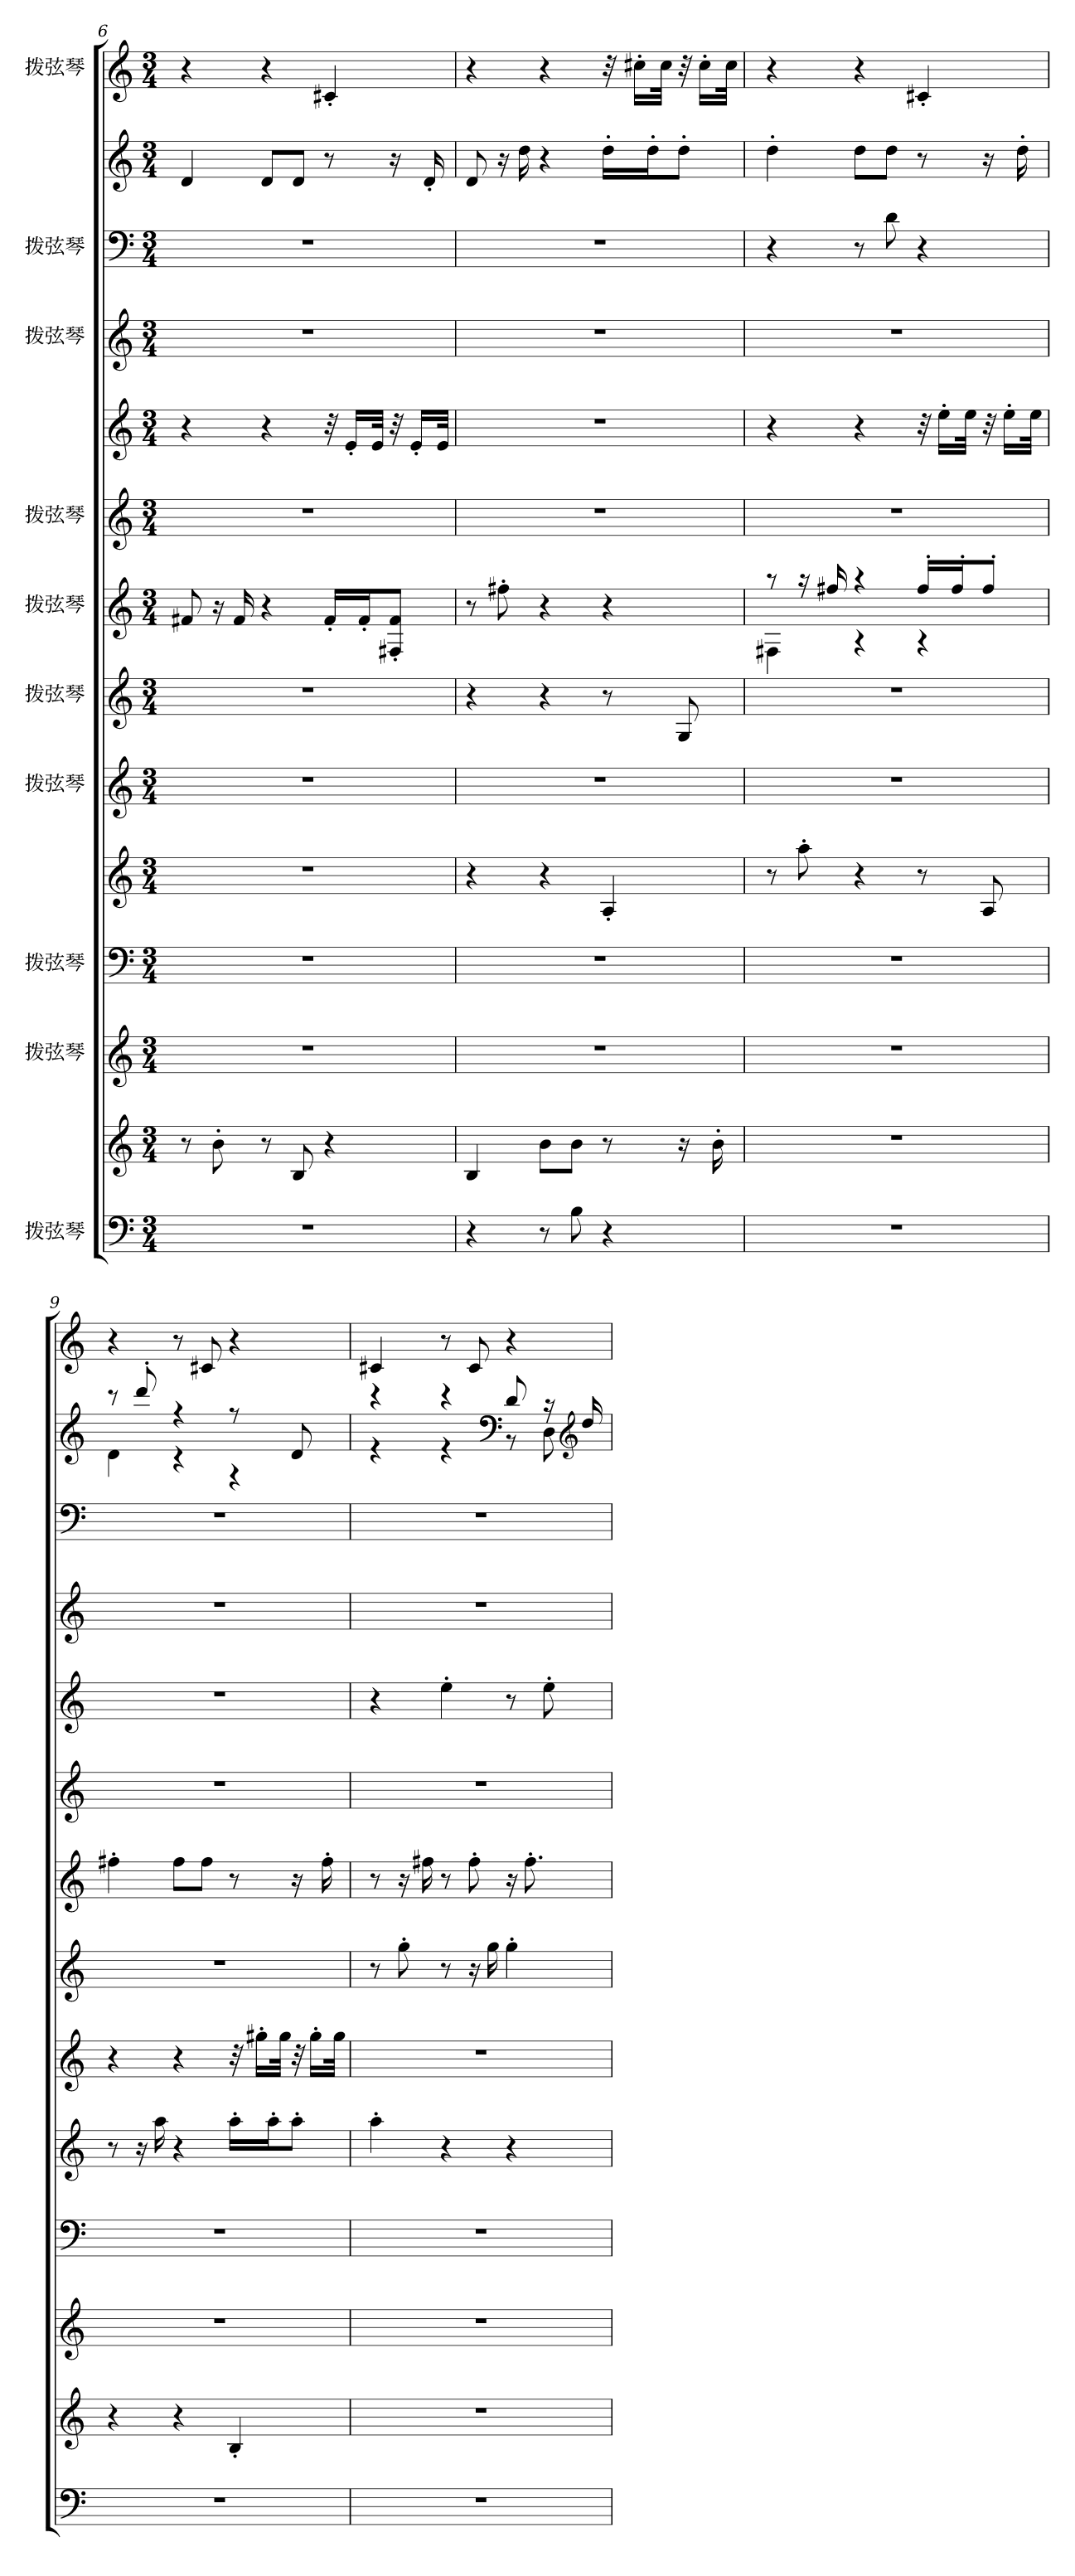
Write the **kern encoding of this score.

**kern	**kern	**kern	**kern	**kern	**kern	**kern	**kern	**kern	**kern	**kern	**kern	**kern	**kern
*part10	*part10	*part9	*part8	*part8	*part7	*part6	*part5	*part4	*part4	*part3	*part2	*part2	*part1
*staff14	*staff13	*staff12	*staff11	*staff10	*staff9	*staff8	*staff7	*staff6	*staff5	*staff4	*staff3	*staff2	*staff1
*I"拨弦琴	*	*I"拨弦琴	*I"拨弦琴	*	*I"拨弦琴	*I"拨弦琴	*I"拨弦琴	*I"拨弦琴	*	*I"拨弦琴	*I"拨弦琴	*	*I"拨弦琴
*clefF4	*clefG2	*clefG2	*clefF4	*clefG2	*clefG2	*clefG2	*clefG2	*clefG2	*clefG2	*clefG2	*clefF4	*clefG2	*clefG2
*k[]	*k[]	*k[]	*k[]	*k[]	*k[]	*k[]	*k[]	*k[]	*k[]	*k[]	*k[]	*k[]	*k[]
*M3/4	*M3/4	*M3/4	*M3/4	*M3/4	*M3/4	*M3/4	*M3/4	*M3/4	*M3/4	*M3/4	*M3/4	*M3/4	*M3/4
=6	=6	=6	=6	=6	=6	=6	=6	=6	=6	=6	=6	=6	=6
2.r	8r	2.r	2.r	2.r	2.r	2.r	8f#X/	2.r	4r	2.r	2.r	4d/	4r
.	8b'\	.	.	.	.	.	16r	.	.	.	.	.	.
.	.	.	.	.	.	.	16f#/	.	.	.	.	.	.
.	8r	.	.	.	.	.	4r	.	4r	.	.	8d/L	4r
.	8B/	.	.	.	.	.	.	.	.	.	.	8d/J	.
.	4r	.	.	.	.	.	16f#'/LL	.	32r	.	.	8r	4c#X'/
.	.	.	.	.	.	.	.	.	16e'/LL	.	.	.	.
.	.	.	.	.	.	.	16f#'/J	.	.	.	.	.	.
.	.	.	.	.	.	.	.	.	32e/JJk	.	.	.	.
.	.	.	.	.	.	.	8F#X/' 8f#/'J	.	32r	.	.	16r	.
.	.	.	.	.	.	.	.	.	16e'/LL	.	.	.	.
.	.	.	.	.	.	.	.	.	.	.	.	16d'/	.
.	.	.	.	.	.	.	.	.	32e/JJk	.	.	.	.
!!LO:PB:g=z
=7	=7	=7	=7	=7	=7	=7	=7	=7	=7	=7	=7	=7	=7
4r	4B/	2.r	2.r	4r	2.r	4r	8r	2.r	2.r	2.r	2.r	8d/	4r
.	.	.	.	.	.	.	8ff#X'\	.	.	.	.	16r	.
.	.	.	.	.	.	.	.	.	.	.	.	16dd\	.
8r	8b\L	.	.	4r	.	4r	4r	.	.	.	.	4r	4r
8B\	8b\J	.	.	.	.	.	.	.	.	.	.	.	.
4r	8r	.	.	4A'/	.	8r	4r	.	.	.	.	16dd'\LL	32r
.	.	.	.	.	.	.	.	.	.	.	.	.	16cc#X'\LL
.	.	.	.	.	.	.	.	.	.	.	.	16dd'\J	.
.	.	.	.	.	.	.	.	.	.	.	.	.	32cc#\JJk
.	16r	.	.	.	.	8G/	.	.	.	.	.	8dd'\J	32r
.	.	.	.	.	.	.	.	.	.	.	.	.	16cc#'\LL
.	16b'\	.	.	.	.	.	.	.	.	.	.	.	.
.	.	.	.	.	.	.	.	.	.	.	.	.	32cc#\JJk
=8	=8	=8	=8	=8	=8	=8	=8	=8	=8	=8	=8	=8	=8
*	*	*	*	*	*	*	*^	*	*	*	*	*	*
2.r	2.r	2.r	2.r	8r	2.r	2.r	8r	4F#X\	2.r	4r	2.r	4r	4dd'\	4r
.	.	.	.	8aa'\	.	.	16r	.	.	.	.	.	.	.
.	.	.	.	.	.	.	16ff#X/	.	.	.	.	.	.	.
.	.	.	.	4r	.	.	4r	4r	.	4r	.	8r	8dd\L	4r
.	.	.	.	.	.	.	.	.	.	.	.	8d\	8dd\J	.
.	.	.	.	8r	.	.	16ff#'/LL	4r	.	32r	.	4r	8r	4c#X'/
.	.	.	.	.	.	.	.	.	.	16ee'\LL	.	.	.	.
.	.	.	.	.	.	.	16ff#'/J	.	.	.	.	.	.	.
.	.	.	.	.	.	.	.	.	.	32ee\JJk	.	.	.	.
.	.	.	.	8A/	.	.	8ff#'/J	.	.	32r	.	.	16r	.
.	.	.	.	.	.	.	.	.	.	16ee'\LL	.	.	.	.
.	.	.	.	.	.	.	.	.	.	.	.	.	16dd'\	.
.	.	.	.	.	.	.	.	.	.	32ee\JJk	.	.	.	.
*	*	*	*	*	*	*	*v	*v	*	*	*	*	*	*
=9	=9	=9	=9	=9	=9	=9	=9	=9	=9	=9	=9	=9	=9
*	*	*	*	*	*	*	*	*	*	*	*	*^	*
2.r	4r	2.r	2.r	8r	4r	2.r	4ff#X'\	2.r	2.r	2.r	2.r	8r	4d\	4r
.	.	.	.	16r	.	.	.	.	.	.	.	8ddd'/	.	.
.	.	.	.	16aa\	.	.	.	.	.	.	.	.	.	.
.	4r	.	.	4r	4r	.	8ff#\L	.	.	.	.	4r	4r	8r
.	.	.	.	.	.	.	8ff#\J	.	.	.	.	.	.	8c#X/
.	4B'/	.	.	16aa'\LL	32r	.	8r	.	.	.	.	8r	4r	4r
.	.	.	.	.	16gg#X'\LL	.	.	.	.	.	.	.	.	.
.	.	.	.	16aa'\J	.	.	.	.	.	.	.	.	.	.
.	.	.	.	.	32gg#\JJk	.	.	.	.	.	.	.	.	.
.	.	.	.	8aa'\J	32r	.	16r	.	.	.	.	8d/	.	.
.	.	.	.	.	16gg#'\LL	.	.	.	.	.	.	.	.	.
.	.	.	.	.	.	.	16ff#'\	.	.	.	.	.	.	.
.	.	.	.	.	32gg#\JJk	.	.	.	.	.	.	.	.	.
!!LO:PB:g=z
=10	=10	=10	=10	=10	=10	=10	=10	=10	=10	=10	=10	=10	=10	=10
2.r	2.r	2.r	2.r	4aa'\	2.r	8r	8r	2.r	4r	2.r	2.r	4r	4r	4c#X/
.	.	.	.	.	.	8gg'\	16r	.	.	.	.	.	.	.
.	.	.	.	.	.	.	16ff#X\	.	.	.	.	.	.	.
.	.	.	.	4r	.	8r	8r	.	4ee'\	.	.	4r	4r	8r
.	.	.	.	.	.	16r	8ff#'\	.	.	.	.	.	.	8c#/
.	.	.	.	.	.	16gg\	.	.	.	.	.	.	.	.
*	*	*	*	*	*	*	*	*	*	*	*	*clefF4	*	*
.	.	.	.	4r	.	4gg'\	16r	.	8r	.	.	8d/	8r	4r
.	.	.	.	.	.	.	8.ff#'\	.	.	.	.	.	.	.
.	.	.	.	.	.	.	.	.	8ee'\	.	.	16r	8D\	.
*	*	*	*	*	*	*	*	*	*	*	*	*clefG2	*	*
.	.	.	.	.	.	.	.	.	.	.	.	16dd/	.	.
*	*	*	*	*	*	*	*	*	*	*	*	*v	*v	*
=	=	=	=	=	=	=	=	=	=	=	=	=	=
*-	*-	*-	*-	*-	*-	*-	*-	*-	*-	*-	*-	*-	*-
